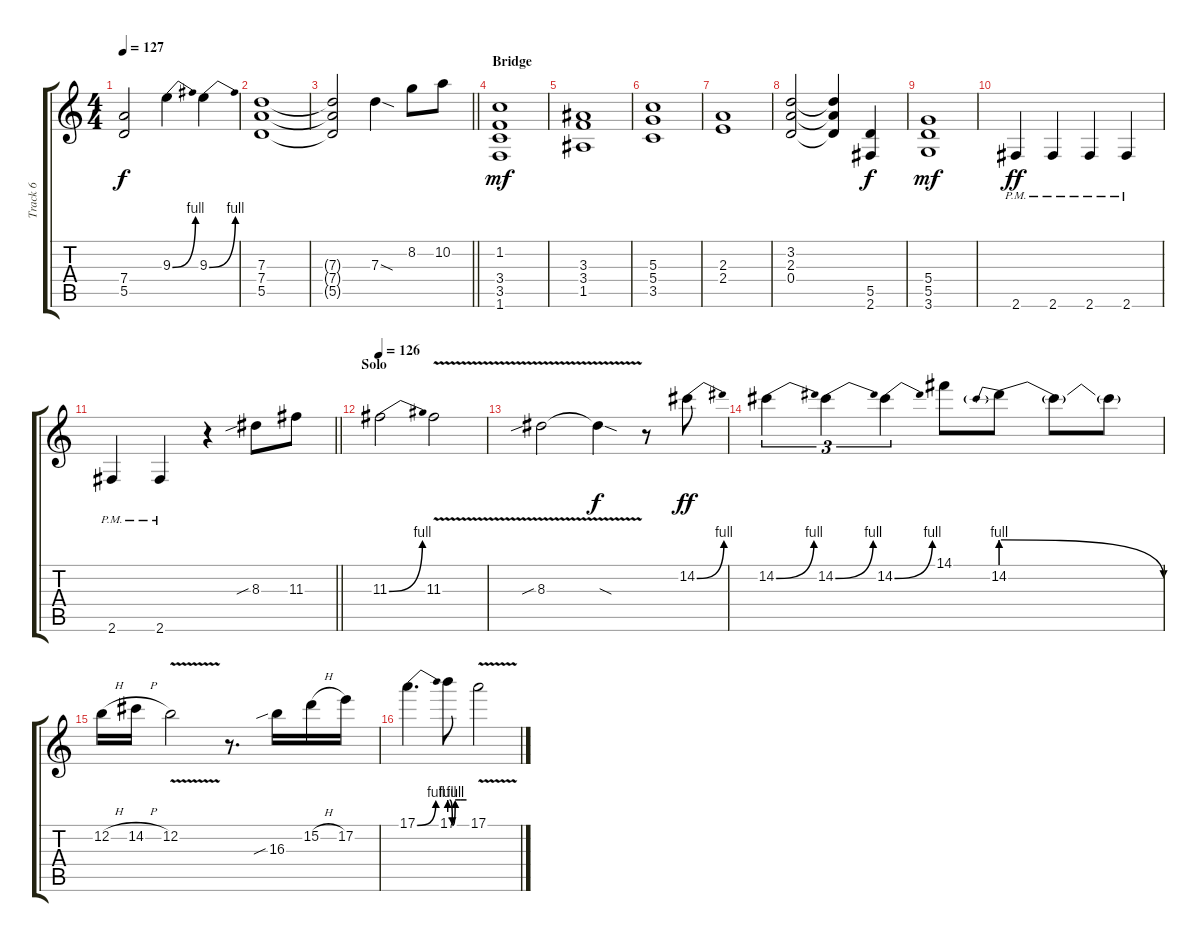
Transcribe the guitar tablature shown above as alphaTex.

\track ("Track 6" "Track 6") {instrument distortionguitar}
\staff {score tabs}
\tuning (E4 B3 G3 D3 A2 E2) {hide}
\ts (4 4)
\tempo 127
\clef g2
\ks c
(7.4{t} 5.5{t}).2{dy f} 9.3{be (bend 0 0 60 4)}.4 9.3{be (bend 0 0 60 4)}.4 |
(7.3 7.4 5.5).1 |
\barLineRight lightlight
(7.3{t} 7.4{t} 5.5{t}).2 7.3{sod}.4 8.2.8 10.2.8 |
\section ("" "Bridge")
(1.2 3.4 3.5 1.6).1{dy mf} |
(3.3 3.4 1.5).1 |
(5.3 5.4 3.5).1 |
(2.3 2.4).1 |
(3.2 2.3 0.4).2 (3.2{t} 2.3{t} 0.4{t}).4 (5.5 2.6).4{dy f} |
(5.4 5.5 3.6).1{dy mf} |
2.6{pm}.4{dy ff} 2.6{pm}.4 2.6{pm}.4 2.6{pm}.4 |
\barLineRight lightlight
2.6{pm}.4 2.6{pm}.4 r.4{volume 2 balance 10} 8.3{sib}.8 11.3.8 |
\section ("" "Solo")
\tempo 126
11.3{be (bend 0 0 60 4)}.2 11.3{v}.2 |
8.3{v sib}.2 8.3{sod t}.4{dy f} r.8 14.2{be (bend 0 0 60 4)}.8{dy ff} |
14.2{be (bend 0 0 60 4)}.4{tu (3 2)} 14.2{be (bend 0 0 60 4)}.4{tu (3 2)} 14.2{be (bend 0 0 60 4)}.4{tu (3 2)} 14.1.8 14.2{be (prebendrelease 0 4 60 0)}.8 14.2{t}.8 14.2{t}.8 |
12.2{h}.16 14.2{h}.16 12.2{v}.2 r.8{d} 16.3{sib}.16 15.2{h}.16 17.2.16 |
17.1{be (bend 0 0 60 4)}.4{d} 17.1{be (custom 0 4 10 0 20 4 30 4 40 4 60 4)}.8 17.1{v}.2
